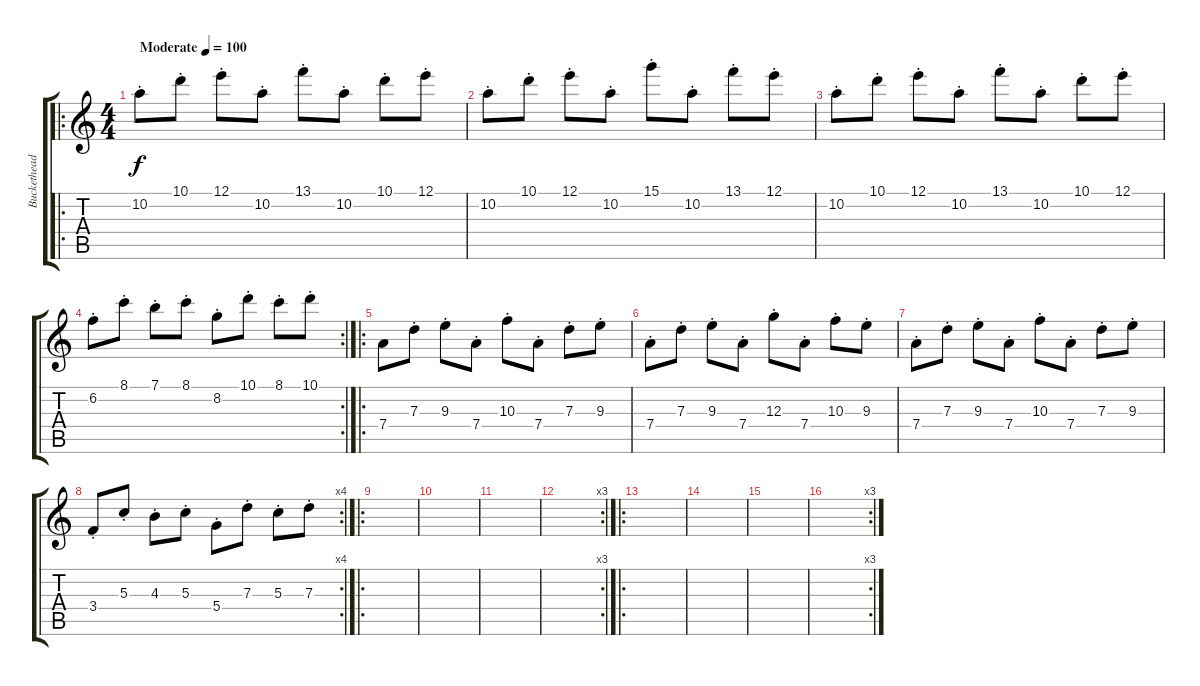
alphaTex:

\track ("Buckethead Clean" "Buckethead") {instrument electricguitarclean}
\staff {score tabs}
\tuning (E4 B3 G3 D3 A2 E2) {hide}
\ro
\ts (4 4)
\tempo (100 "Moderate")
\clef g2
\ks c
10.2{st}.8{dy f instrument electricguitarclean} 10.1{st}.8 12.1{st}.8 10.2{st}.8 13.1{st}.8 10.2{st}.8 10.1{st}.8 12.1{st}.8 |
10.2{st}.8 10.1{st}.8 12.1{st}.8 10.2{st}.8 15.1{st}.8 10.2{st}.8 13.1{st}.8 12.1{st}.8 |
10.2{st}.8 10.1{st}.8 12.1{st}.8 10.2{st}.8 13.1{st}.8 10.2{st}.8 10.1{st}.8 12.1{st}.8 |
\rc 2
6.2{st}.8 8.1{st}.8 7.1{st}.8 8.1{st}.8 8.2{st}.8 10.1{st}.8 8.1{st}.8 10.1{st}.8 |
\ro
7.4.8 7.3{st}.8 9.3{st}.8 7.4{st}.8 10.3{st}.8 7.4{st}.8 7.3{st}.8 9.3{st}.8 |
7.4{st}.8 7.3{st}.8 9.3{st}.8 7.4{st}.8 12.3{st}.8 7.4{st}.8 10.3{st}.8 9.3{st}.8 |
7.4{st}.8 7.3{st}.8 9.3{st}.8 7.4{st}.8 10.3{st}.8 7.4{st}.8 7.3{st}.8 9.3{st}.8 |
\rc 4
3.4{st}.8 5.3{st}.8 4.3{st}.8 5.3{st}.8 5.4{st}.8 7.3{st}.8 5.3{st}.8 7.3{st}.8 |
\ro
|
|
|
\rc 3
|
\ro
|
|
|
\rc 3
